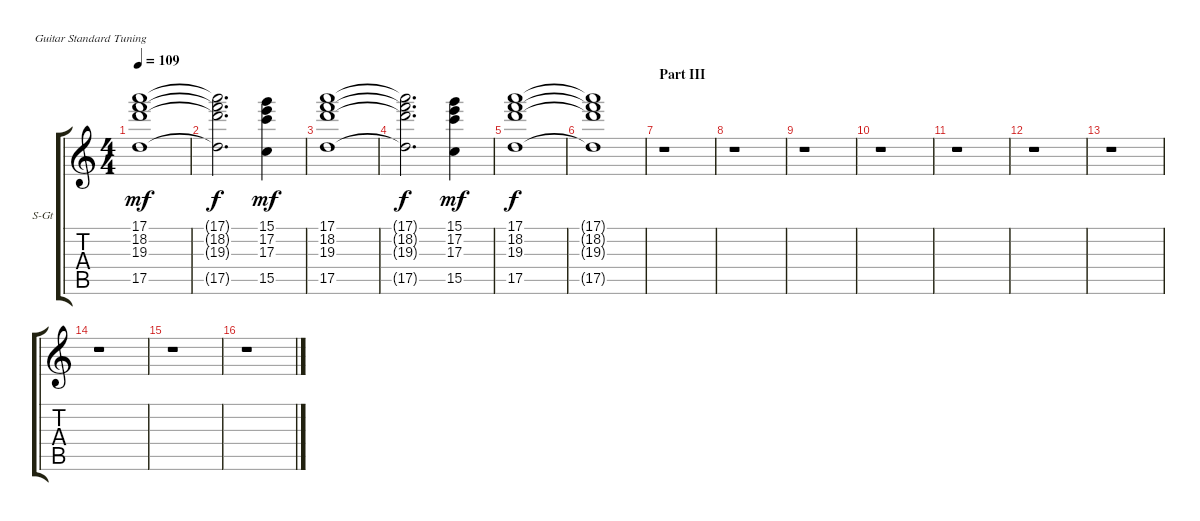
\bracketExtendMode groupsimilarinstruments
\firstSystemTrackNameOrientation horizontal
\otherSystemsTrackNameOrientation horizontal
\track ("Synth" "S-Gt") {instrument choiraahs}
\staff {score tabs}
\tuning (E4 B3 G3 D3 A2 E2)
\displaytranspose 12
\ts (4 4)
\tempo 109
\clef g2
\ks c
(17.1 18.2 19.3 17.5).1{dy mf} |
(17.1{t} 18.2{t} 19.3{t} 17.5{t}).2{d dy f} (15.1 17.2 17.3 15.5).4{dy mf} |
(17.1 18.2 19.3 17.5).1 |
(17.1{t} 18.2{t} 19.3{t} 17.5{t}).2{d dy f} (15.1 17.2 17.3 15.5).4{dy mf} |
(17.1 18.2 19.3 17.5).1{dy f} |
(17.1{t} 18.2{t} 19.3{t} 17.5{t}).1 |
\section ("" "Part III")
r.1 |
r.1 |
r.1 |
r.1 |
r.1 |
r.1 |
r.1 |
r.1 |
r.1 |
r.1
